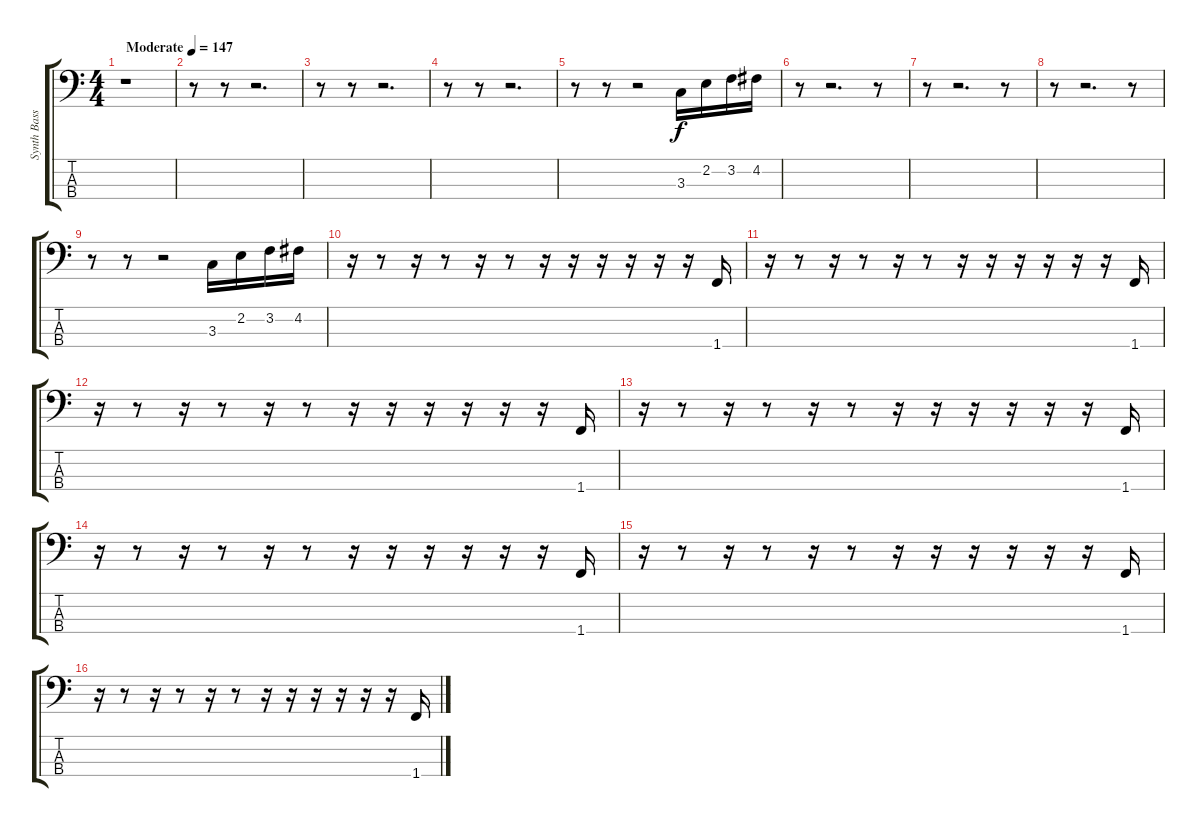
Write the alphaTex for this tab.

\track ("Synth Bass 2" "Synth Bass") {instrument electricbassfinger}
\staff {score tabs}
\tuning (G2 D2 A1 E1) {hide}
\ts (4 4)
\tempo (147 "Moderate")
\clef f4
\ks c
r.1{dy f instrument electricbassfinger} |
r.8 r.8 r.2{d} |
r.8 r.8 r.2{d} |
r.8 r.8 r.2{d} |
r.8 r.8 r.2 3.3.16 2.2.16 3.2.16 4.2.16 |
r.8 r.2{d} r.8 |
r.8 r.2{d} r.8 |
r.8 r.2{d} r.8 |
r.8 r.8 r.2 3.3.16 2.2.16 3.2.16 4.2.16 |
r.16 r.8 r.16 r.8 r.16 r.8 r.16 r.16 r.16 r.16 r.16 r.16 1.4.16 |
r.16 r.8 r.16 r.8 r.16 r.8 r.16 r.16 r.16 r.16 r.16 r.16 1.4.16 |
r.16 r.8 r.16 r.8 r.16 r.8 r.16 r.16 r.16 r.16 r.16 r.16 1.4.16 |
r.16 r.8 r.16 r.8 r.16 r.8 r.16 r.16 r.16 r.16 r.16 r.16 1.4.16 |
r.16 r.8 r.16 r.8 r.16 r.8 r.16 r.16 r.16 r.16 r.16 r.16 1.4.16 |
r.16 r.8 r.16 r.8 r.16 r.8 r.16 r.16 r.16 r.16 r.16 r.16 1.4.16 |
r.16 r.8 r.16 r.8 r.16 r.8 r.16 r.16 r.16 r.16 r.16 r.16 1.4.16
